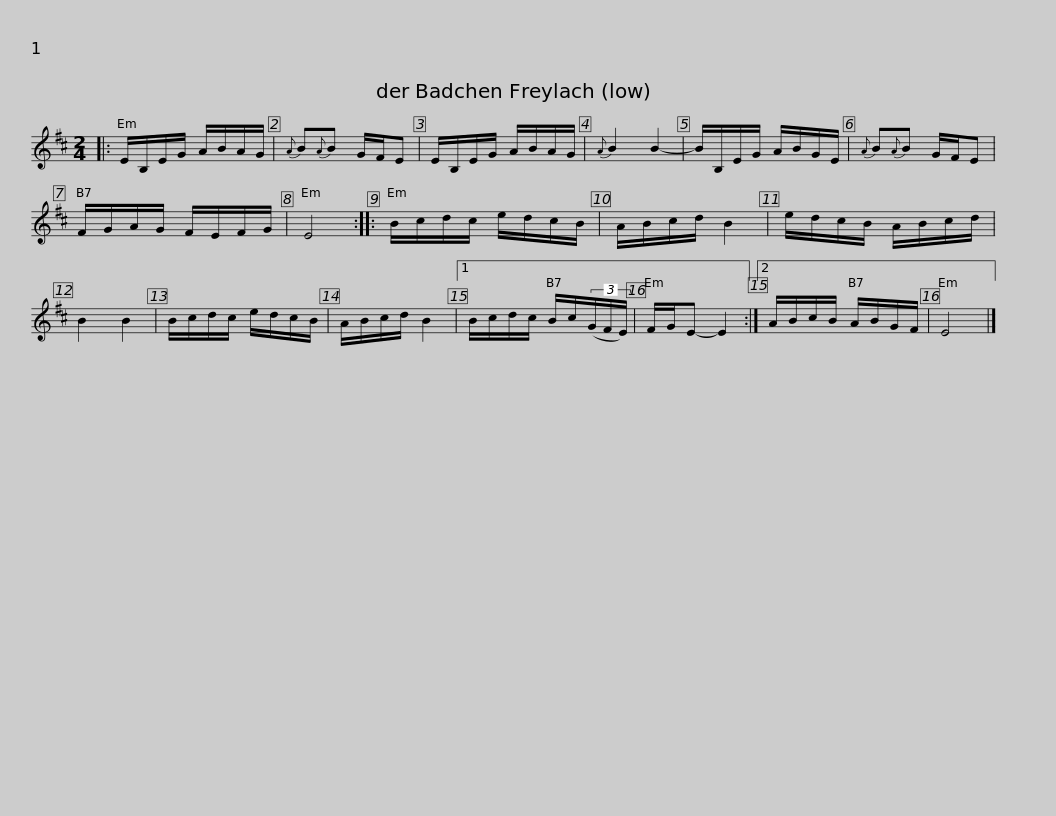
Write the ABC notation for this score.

X:1
L:1/8
M:2/4
I:linebreak $
K:D
V:1 treble
V:1
|: E/B,/E/G/ A/B/A/G/ |{A} B{A}B G/F/E | E/B,/E/G/ A/B/A/G/ |{A} B2 B2- | B/B,/E/G/ A/B/G/E/ | %5
{A} B{A}B G/F/E |$ F/G/A/G/ F/E/F/G/ | E4 :: B/c/d/c/ e/d/c/B/ | A/B/c/d/ B2 | %10
 e/d/c/B/ A/B/c/d/ | B2 B2 | B/c/d/c/ e/d/c/B/ | A/B/c/d/ B2 |1$ B/c/d/c/ B/c/(3(G/F/E/) | %15
 F/G/E- E2 :|2 A/B/c/B/ A/B/G/F/ | E4 |] %18
